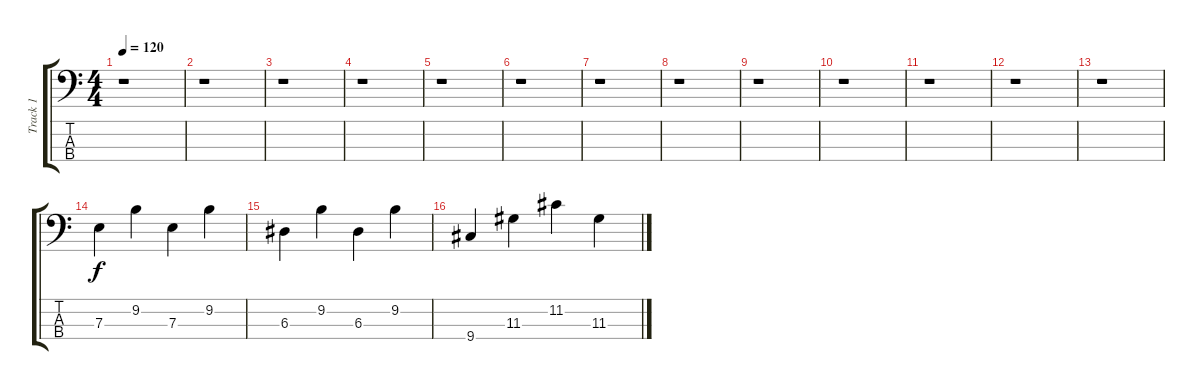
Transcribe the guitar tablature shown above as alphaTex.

\track ("Track 1" "Track 1") {instrument electricbassfinger}
\staff {score tabs}
\tuning (G2 D2 A1 E1) {hide}
\ts (4 4)
\tempo 120
\clef f4
\ks c
r.1{dy f} |
r.1 |
r.1 |
r.1 |
r.1 |
r.1 |
r.1 |
r.1 |
r.1 |
r.1 |
r.1 |
r.1 |
r.1 |
7.3.4 9.2.4 7.3.4 9.2.4 |
6.3.4 9.2.4 6.3.4 9.2.4 |
9.4.4 11.3.4 11.2.4 11.3.4
